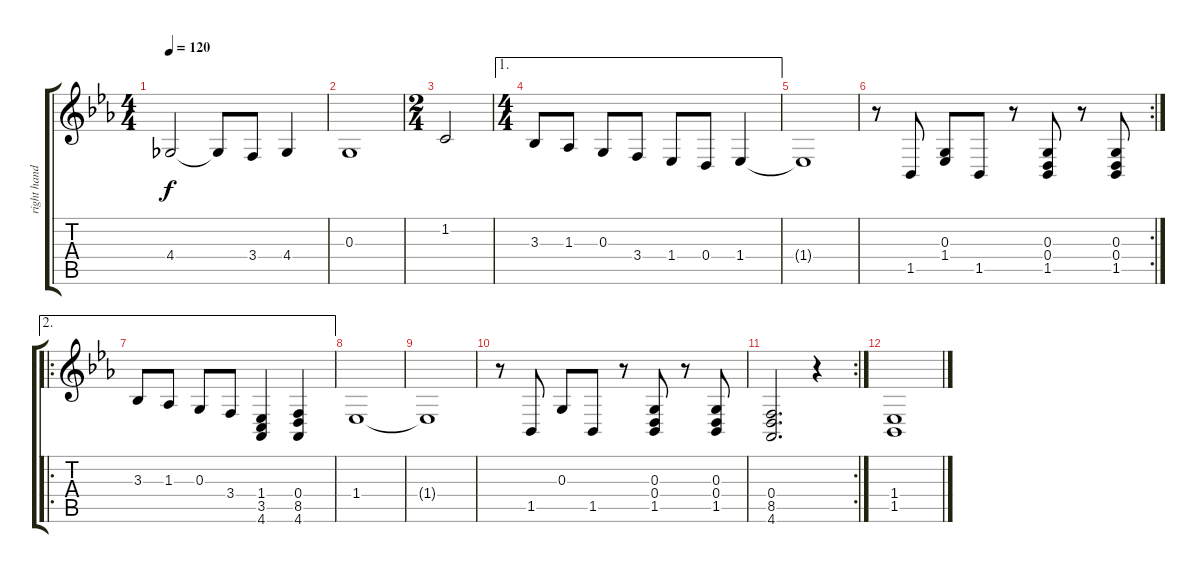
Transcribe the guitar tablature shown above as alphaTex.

\track ("right hand." "right hand") {instrument acousticgrandpiano}
\staff {score tabs}
\tuning (E4 B3 G3 D3 A2 E2) {hide}
\ts (4 4)
\tempo 120
\clef g2
\ks cminor
4.4.2{dy f} 4.4{t}.8 3.4.8 4.4.4 |
0.3.1 |
\ts (2 4)
1.2.2 |
\ae 1
\ts (4 4)
3.3.8 1.3.8 0.3.8 3.4.8 1.4.8 0.4.8 1.4.4 |
1.4{t}.1 |
\rc 2
r.8 1.5.8 (0.3 1.4).8 1.5.8 r.8 (0.3 0.4 1.5).8 r.8 (0.3 0.4 1.5).8 |
\ae 2
\ro
3.3.8 1.3.8 0.3.8 3.4.8 (1.4 3.5 4.6).4 (0.4 8.5 4.6).4 |
1.4.1 |
1.4{t}.1 |
r.8 1.5.8 0.3.8 1.5.8 r.8 (0.3 0.4 1.5).8 r.8 (0.3 0.4 1.5).8 |
\rc 2
(0.4 8.5 4.6).2{d} r.4 |
(1.4 1.5).1
